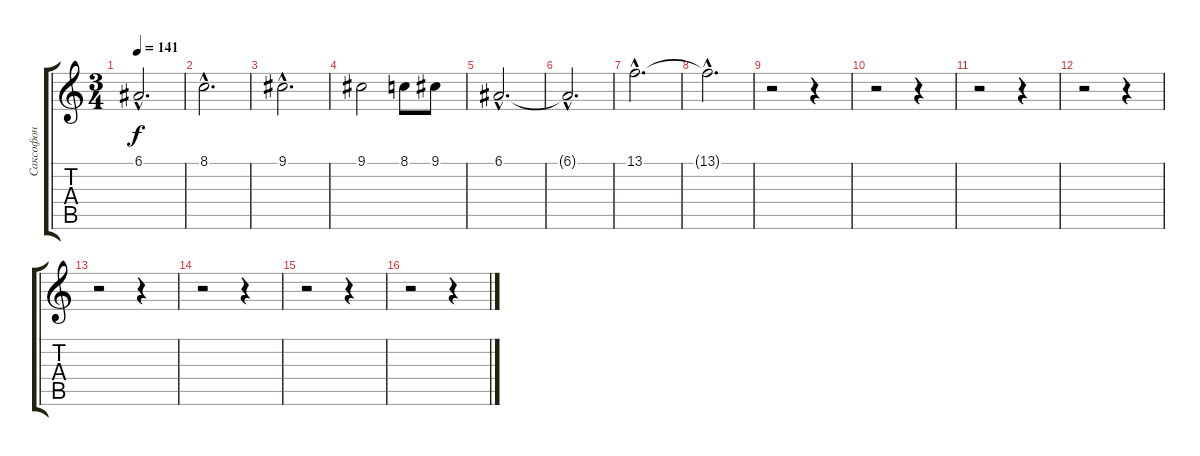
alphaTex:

\track ("Саксофон" "Саксофон") {instrument altosax}
\staff {score tabs}
\tuning (E4 B3 G3 D3 A2 E2) {hide}
\ts (3 4)
\tempo 141
\clef g2
\ks c
6.1{hac}.2{d dy f} |
8.1{hac}.2{d} |
9.1{hac}.2{d} |
9.1.2 8.1.8 9.1.8 |
6.1{hac}.2{d} |
6.1{hac t}.2{d} |
13.1{hac}.2{d} |
13.1{hac t}.2{d} |
r.2 r.4 |
r.2 r.4 |
r.2 r.4 |
r.2 r.4 |
r.2 r.4 |
r.2 r.4 |
r.2 r.4 |
r.2 r.4
